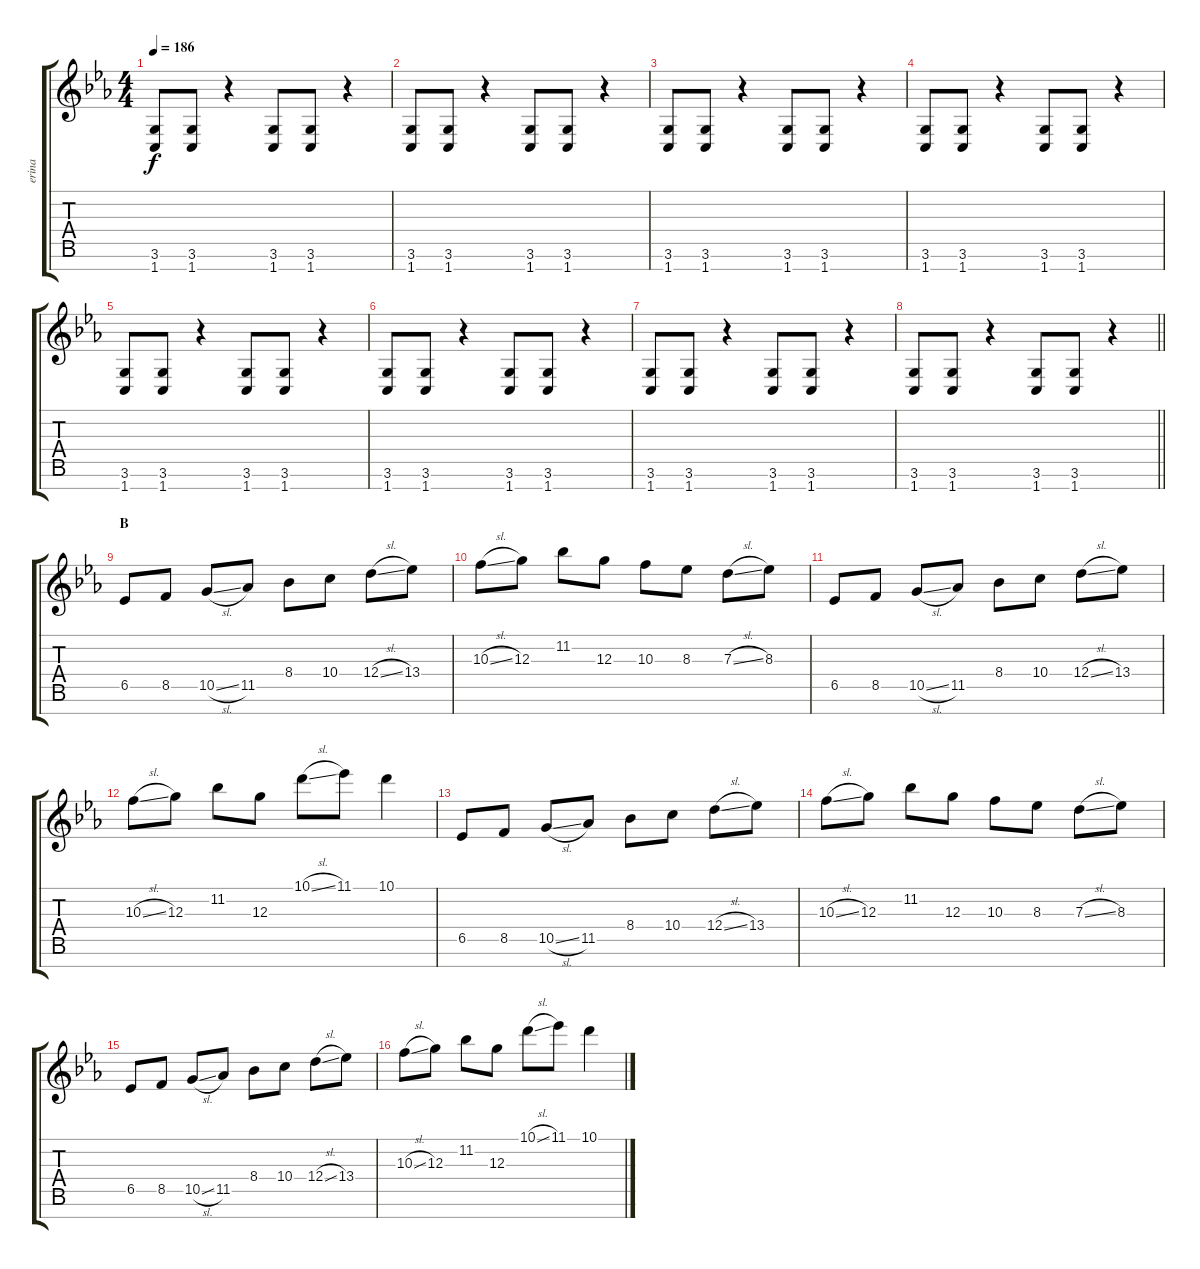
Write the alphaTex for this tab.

\track ("erina" "erina") {instrument overdrivenguitar}
\staff {score tabs}
\tuning (E4 B3 G3 D3 A2 E2 B1) {hide}
\ts (4 4)
\tempo 186
\clef g2
\ks cminor
(3.6 1.7).8{dy f} (3.6 1.7).8 r.4 (3.6 1.7).8 (3.6 1.7).8 r.4 |
(3.6 1.7).8 (3.6 1.7).8 r.4 (3.6 1.7).8 (3.6 1.7).8 r.4 |
(3.6 1.7).8 (3.6 1.7).8 r.4 (3.6 1.7).8 (3.6 1.7).8 r.4 |
(3.6 1.7).8 (3.6 1.7).8 r.4 (3.6 1.7).8 (3.6 1.7).8 r.4 |
(3.6 1.7).8 (3.6 1.7).8 r.4 (3.6 1.7).8 (3.6 1.7).8 r.4 |
(3.6 1.7).8 (3.6 1.7).8 r.4 (3.6 1.7).8 (3.6 1.7).8 r.4 |
(3.6 1.7).8 (3.6 1.7).8 r.4 (3.6 1.7).8 (3.6 1.7).8 r.4 |
\barLineRight lightlight
(3.6 1.7).8 (3.6 1.7).8 r.4 (3.6 1.7).8 (3.6 1.7).8 r.4 |
\section ("" "B")
6.5.8 8.5.8 10.5{sl}.8 11.5.8 8.4.8 10.4.8 12.4{sl}.8 13.4.8 |
10.3{sl}.8 12.3.8 11.2.8 12.3.8 10.3.8 8.3.8 7.3{sl}.8 8.3.8 |
6.5.8 8.5.8 10.5{sl}.8 11.5.8 8.4.8 10.4.8 12.4{sl}.8 13.4.8 |
10.3{sl}.8 12.3.8 11.2.8 12.3.8 10.1{sl}.8 11.1.8 10.1.4 |
6.5.8 8.5.8 10.5{sl}.8 11.5.8 8.4.8 10.4.8 12.4{sl}.8 13.4.8 |
10.3{sl}.8 12.3.8 11.2.8 12.3.8 10.3.8 8.3.8 7.3{sl}.8 8.3.8 |
6.5.8 8.5.8 10.5{sl}.8 11.5.8 8.4.8 10.4.8 12.4{sl}.8 13.4.8 |
10.3{sl}.8 12.3.8 11.2.8 12.3.8 10.1{sl}.8 11.1.8 10.1.4
